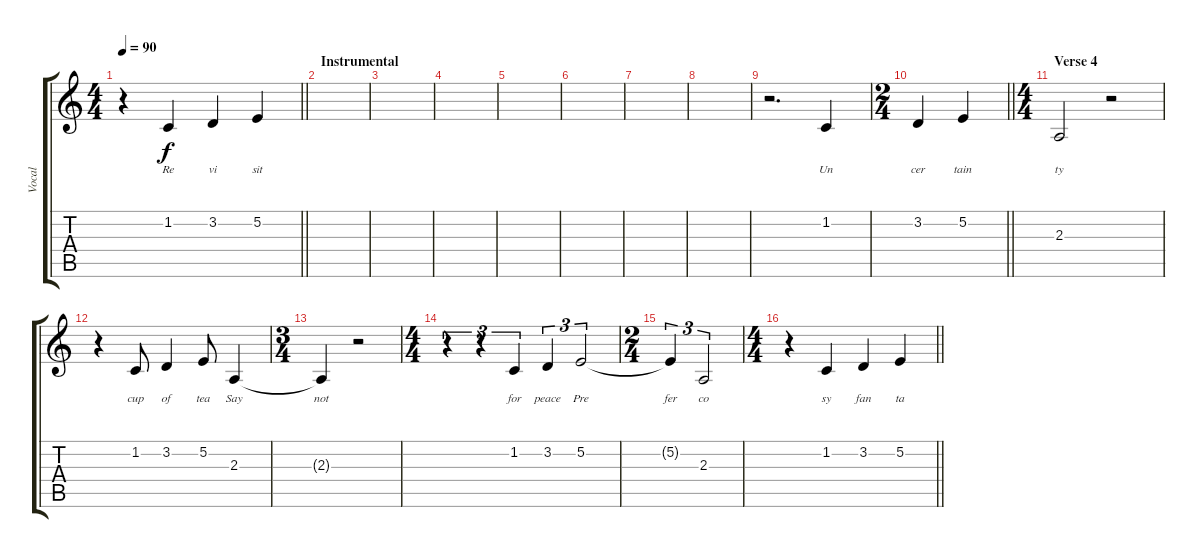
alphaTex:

\track ("Vocal" "Vocal") {instrument acousticgrandpiano}
\staff {score tabs}
\tuning (E4 B3 G3 D3 A2 E2) {hide}
\ts (4 4)
\tempo 90
\clef g2
\barLineRight lightlight
\ks c
r.4{dy f} 1.2.4{lyrics (0 "Re") lyrics (1 "") lyrics (2 "") lyrics (3 "") lyrics (4 "")} 3.2.4{lyrics (0 "vi") lyrics (1 "") lyrics (2 "") lyrics (3 "") lyrics (4 "")} 5.2.4{lyrics (0 "sit") lyrics (1 "") lyrics (2 "") lyrics (3 "") lyrics (4 "")} |
\section ("" "Instrumental")
|
|
|
|
|
|
|
r.2{d} 1.2.4{lyrics (0 "Un") lyrics (1 "") lyrics (2 "") lyrics (3 "") lyrics (4 "")} |
\ts (2 4)
\barLineRight lightlight
3.2.4{lyrics (0 "cer") lyrics (1 "") lyrics (2 "") lyrics (3 "") lyrics (4 "")} 5.2.4{lyrics (0 "tain") lyrics (1 "") lyrics (2 "") lyrics (3 "") lyrics (4 "")} |
\ts (4 4)
\section ("" "Verse 4")
2.3.2{lyrics (0 "ty") lyrics (1 "") lyrics (2 "") lyrics (3 "") lyrics (4 "")} r.2 |
r.4 1.2.8{lyrics (0 "cup") lyrics (1 "") lyrics (2 "") lyrics (3 "") lyrics (4 "")} 3.2.4{lyrics (0 "of") lyrics (1 "") lyrics (2 "") lyrics (3 "") lyrics (4 "")} 5.2.8{lyrics (0 "tea") lyrics (1 "") lyrics (2 "") lyrics (3 "") lyrics (4 "")} 2.3.4{lyrics (0 "Say") lyrics (1 "") lyrics (2 "") lyrics (3 "") lyrics (4 "")} |
\ts (3 4)
2.3{t}.4{lyrics (0 "not") lyrics (1 "") lyrics (2 "") lyrics (3 "") lyrics (4 "")} r.2 |
\ts (4 4)
r.4{tu (3 2)} r.4{tu (3 2)} 1.2.4{tu (3 2) lyrics (0 "for") lyrics (1 "") lyrics (2 "") lyrics (3 "") lyrics (4 "")} 3.2.4{tu (3 2) lyrics (0 "peace") lyrics (1 "") lyrics (2 "") lyrics (3 "") lyrics (4 "")} 5.2.2{tu (3 2) lyrics (0 "Pre") lyrics (1 "") lyrics (2 "") lyrics (3 "") lyrics (4 "")} |
\ts (2 4)
5.2{t}.4{tu (3 2) lyrics (0 "fer") lyrics (1 "") lyrics (2 "") lyrics (3 "") lyrics (4 "")} 2.3.2{tu (3 2) lyrics (0 "co") lyrics (1 "") lyrics (2 "") lyrics (3 "") lyrics (4 "")} |
\ts (4 4)
\barLineRight lightlight
r.4 1.2.4{lyrics (0 "sy") lyrics (1 "") lyrics (2 "") lyrics (3 "") lyrics (4 "")} 3.2.4{lyrics (0 "fan") lyrics (1 "") lyrics (2 "") lyrics (3 "") lyrics (4 "")} 5.2.4{lyrics (0 "ta") lyrics (1 "") lyrics (2 "") lyrics (3 "") lyrics (4 "")}
